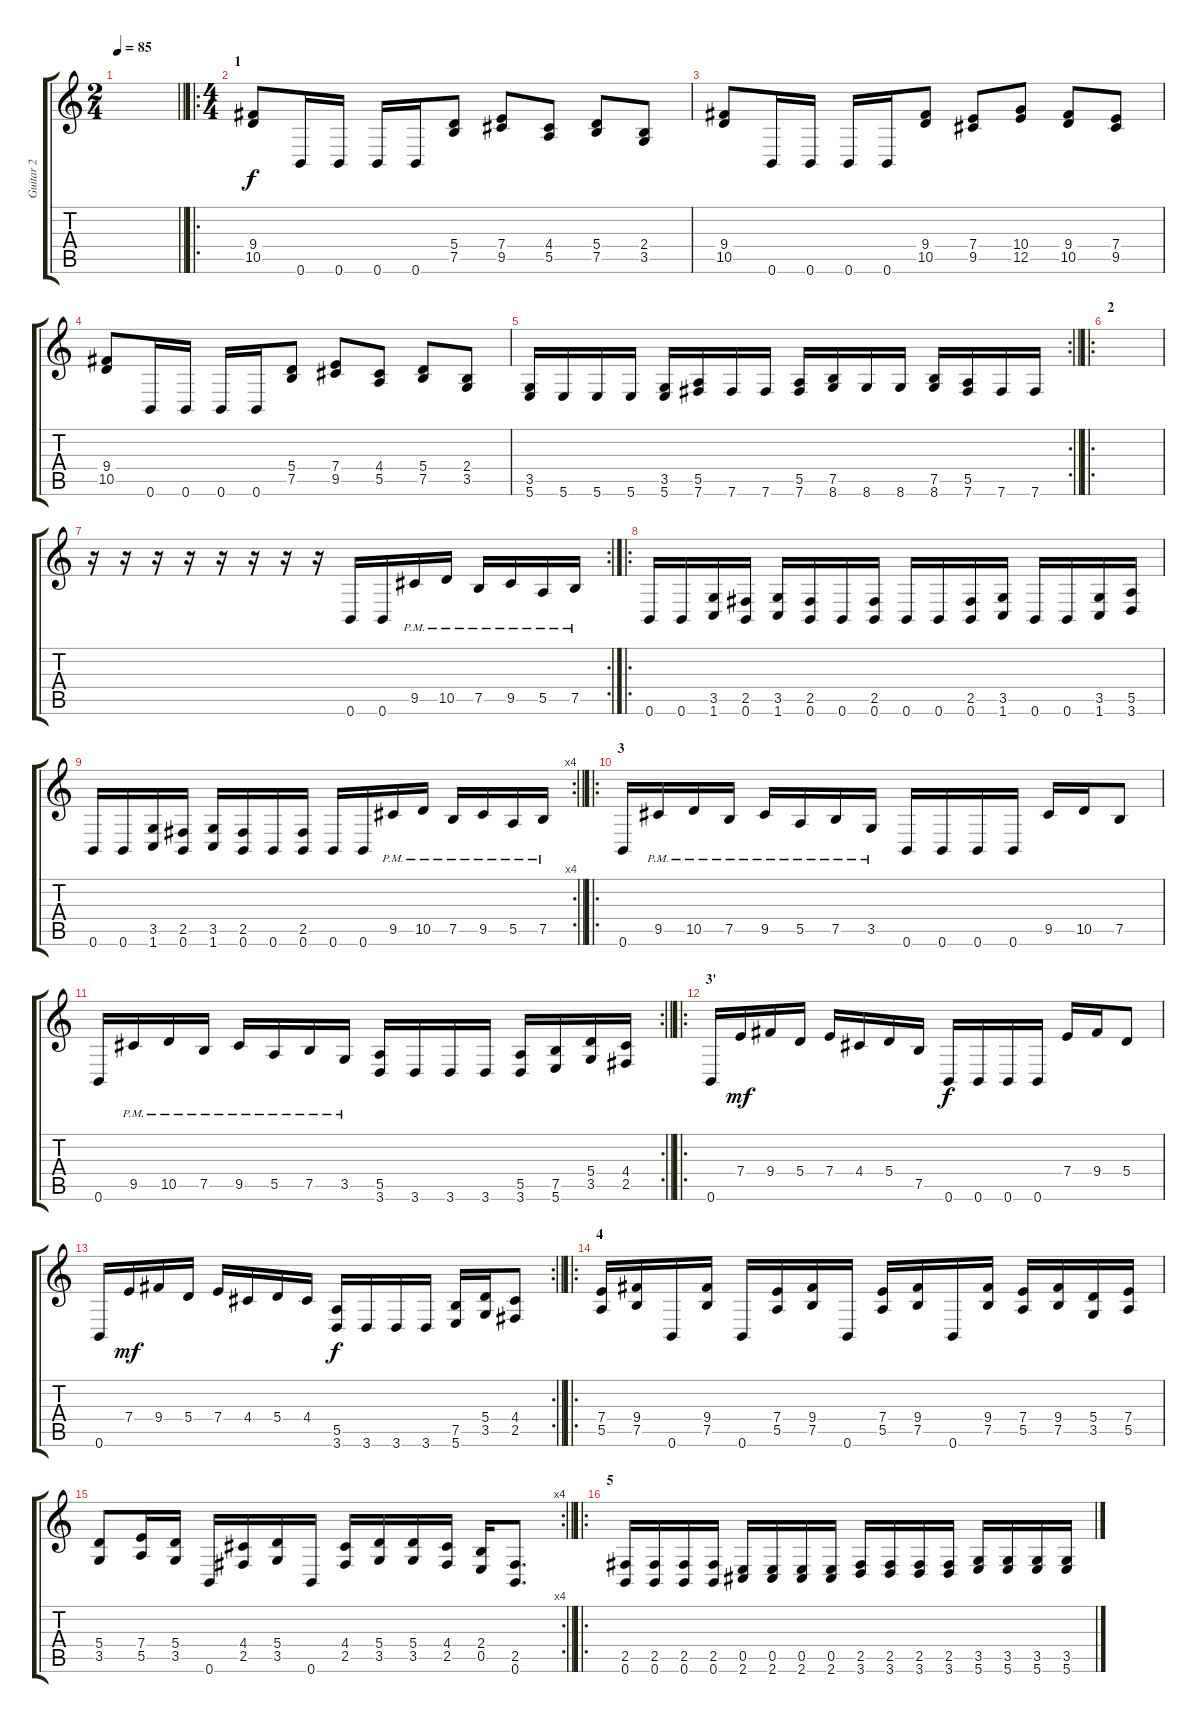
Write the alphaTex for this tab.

\track ("Guitar 2" "Guitar 2") {instrument distortionguitar}
\staff {score tabs}
\tuning (B3 Gb3 D3 A2 E2 B1) {hide}
\ts (2 4)
\tempo 85
\clef g2
\barLineRight lightlight
\ks c
|
\ro
\ts (4 4)
\section ("" "1")
(9.4 10.5).8 0.6.16 0.6.16 0.6.16 0.6.16 (5.4 7.5).8 (7.4 9.5).8 (4.4 5.5).8 (5.4 7.5).8 (2.4 3.5).8 |
(9.4 10.5).8 0.6.16 0.6.16 0.6.16 0.6.16 (9.4 10.5).8 (7.4 9.5).8 (10.4 12.5).8 (9.4 10.5).8 (7.4 9.5).8 |
(9.4 10.5).8 0.6.16 0.6.16 0.6.16 0.6.16 (5.4 7.5).8 (7.4 9.5).8 (4.4 5.5).8 (5.4 7.5).8 (2.4 3.5).8 |
\rc 2
\barLineRight lightlight
(3.5 5.6).16 5.6.16 5.6.16 5.6.16 (3.5 5.6).16 (5.5 7.6).16 7.6.16 7.6.16 (5.5 7.6).16 (7.5 8.6).16 8.6.16 8.6.16 (7.5 8.6).16 (5.5 7.6).16 7.6.16 7.6.16 |
\ro
\section ("" "2")
|
\rc 2
r.16 r.16 r.16 r.16 r.16 r.16 r.16 r.16 0.6.16 0.6.16 9.5{pm}.16 10.5{pm}.16 7.5{pm}.16 9.5{pm}.16 5.5{pm}.16 7.5{pm}.16 |
\ro
0.6.16 0.6.16 (3.5 1.6).16 (2.5 0.6).16 (3.5 1.6).16 (2.5 0.6).16 0.6.16 (2.5 0.6).16 0.6.16 0.6.16 (2.5 0.6).16 (3.5 1.6).16 0.6.16 0.6.16 (3.5 1.6).16 (5.5 3.6).16 |
\rc 4
\barLineRight lightlight
0.6.16 0.6.16 (3.5 1.6).16 (2.5 0.6).16 (3.5 1.6).16 (2.5 0.6).16 0.6.16 (2.5 0.6).16 0.6.16 0.6.16 9.5{pm}.16 10.5{pm}.16 7.5{pm}.16 9.5{pm}.16 5.5{pm}.16 7.5{pm}.16 |
\ro
\section ("" "3")
0.6.16 9.5{pm}.16 10.5{pm}.16 7.5{pm}.16 9.5{pm}.16 5.5{pm}.16 7.5{pm}.16 3.5{pm}.16 0.6.16 0.6.16 0.6.16 0.6.16 9.5.16 10.5.16 7.5.8 |
\rc 2
\barLineRight lightlight
0.6.16 9.5{pm}.16 10.5{pm}.16 7.5{pm}.16 9.5{pm}.16 5.5{pm}.16 7.5{pm}.16 3.5{pm}.16 (5.5 3.6).16 3.6.16 3.6.16 3.6.16 (5.5 3.6).16 (7.5 5.6).16 (5.4 3.5).16 (4.4 2.5).16 |
\ro
\section ("" "3'")
0.6.16 7.4.16{dy mf} 9.4.16 5.4.16 7.4.16 4.4.16 5.4.16 7.5.16 0.6.16{dy f} 0.6.16 0.6.16 0.6.16 7.4.16 9.4.16 5.4.8 |
\rc 2
\barLineRight lightlight
0.6.16 7.4.16{dy mf} 9.4.16 5.4.16 7.4.16 4.4.16 5.4.16 4.4.16 (5.5 3.6).16{dy f} 3.6.16 3.6.16 3.6.16 (7.5 5.6).16 (5.4 3.5).16 (4.4 2.5).8 |
\ro
\section ("" "4")
(7.4 5.5).16 (9.4 7.5).16 0.6.16 (9.4 7.5).16 0.6.16 (7.4 5.5).16 (9.4 7.5).16 0.6.16 (7.4 5.5).16 (9.4 7.5).16 0.6.16 (9.4 7.5).16 (7.4 5.5).16 (9.4 7.5).16 (5.4 3.5).16 (7.4 5.5).16 |
\rc 4
\barLineRight lightlight
(5.4 3.5).8 (7.4 5.5).16 (5.4 3.5).16 0.6.16 (4.4 2.5).16 (5.4 3.5).16 0.6.16 (4.4 2.5).16 (5.4 3.5).16 (5.4 3.5).16 (4.4 2.5).16 (2.4 0.5).16 (2.5 0.6).8{d} |
\ro
\section ("" "5")
(2.5 0.6).16 (2.5 0.6).16 (2.5 0.6).16 (2.5 0.6).16 (0.5 2.6).16 (0.5 2.6).16 (0.5 2.6).16 (0.5 2.6).16 (2.5 3.6).16 (2.5 3.6).16 (2.5 3.6).16 (2.5 3.6).16 (3.5 5.6).16 (3.5 5.6).16 (3.5 5.6).16 (3.5 5.6).16
